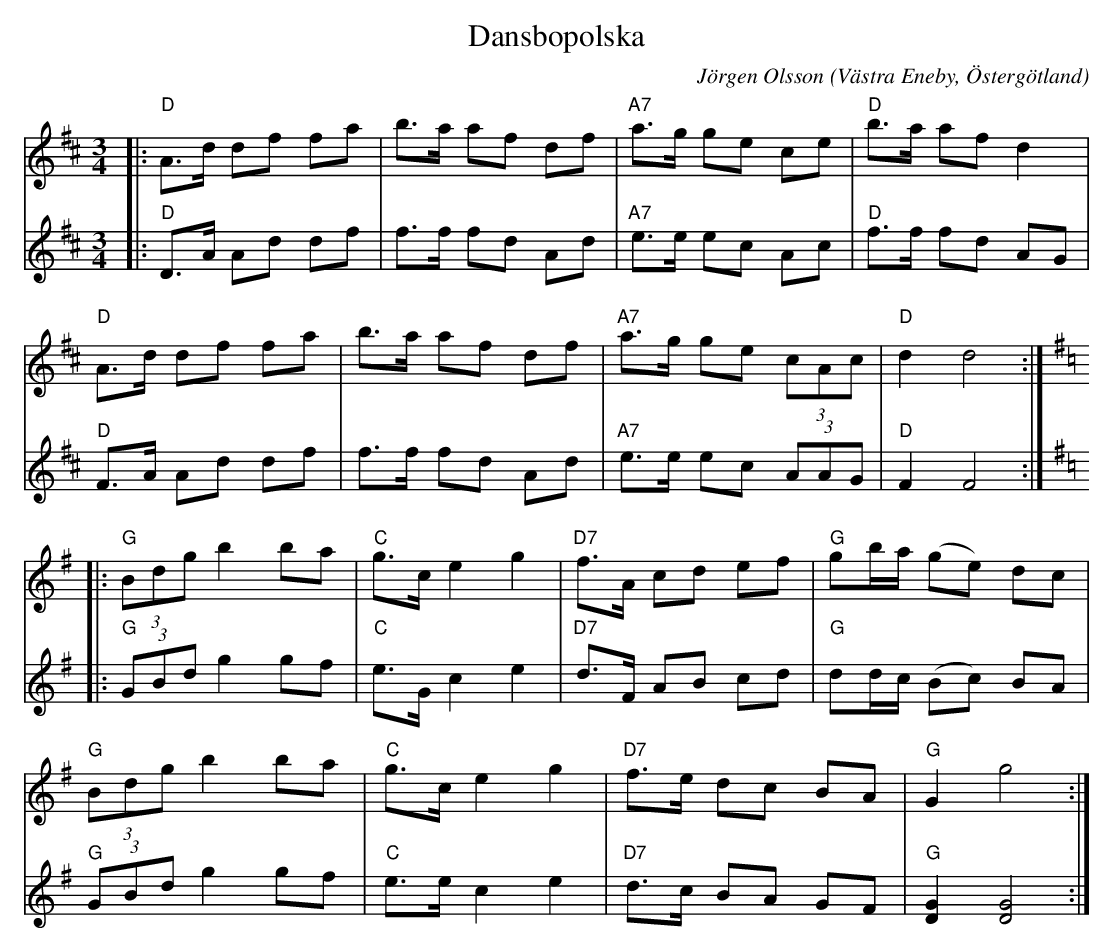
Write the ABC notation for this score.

X:1
T:Dansbopolska
C:Jörgen Olsson
O:Västra Eneby, Östergötland
M:3/4
L:1/8
K:D
V:1
|:"D"A>d df fa|b>a af df|"A7"a>g ge ce|"D"b>a af d2|
"D"A>d df fa|b>a af df|"A7"a>g ge (3cAc|"D"d2 d4:|
[K:G]|:"G"(3Bdg b2 ba|"C"g>c e2 g2|"D7"f>A cd ef|"G" gb/a/ (ge) dc|
"G"(3Bdg b2 ba|"C"g>c e2 g2|"D7"f>e dc BA|"G" G2 g4:|
V:2
|:"D"D>A Ad df|f>f fd Ad|"A7"e>e ec Ac|"D"f>f fd AG|
"D"F>A Ad df|f>f fd Ad|"A7"e>e ec (3AAG|"D"F2 F4:|
[K:G]|:"G"(3GBd g2 gf|"C"e>G c2 e2|"D7"d>F AB cd|"G" dd/c/ (Bc) BA|
"G"(3GBd g2 gf|"C"e>e c2 e2|"D7"d>c BA GF|"G" [DG]2 [DG]4:|
